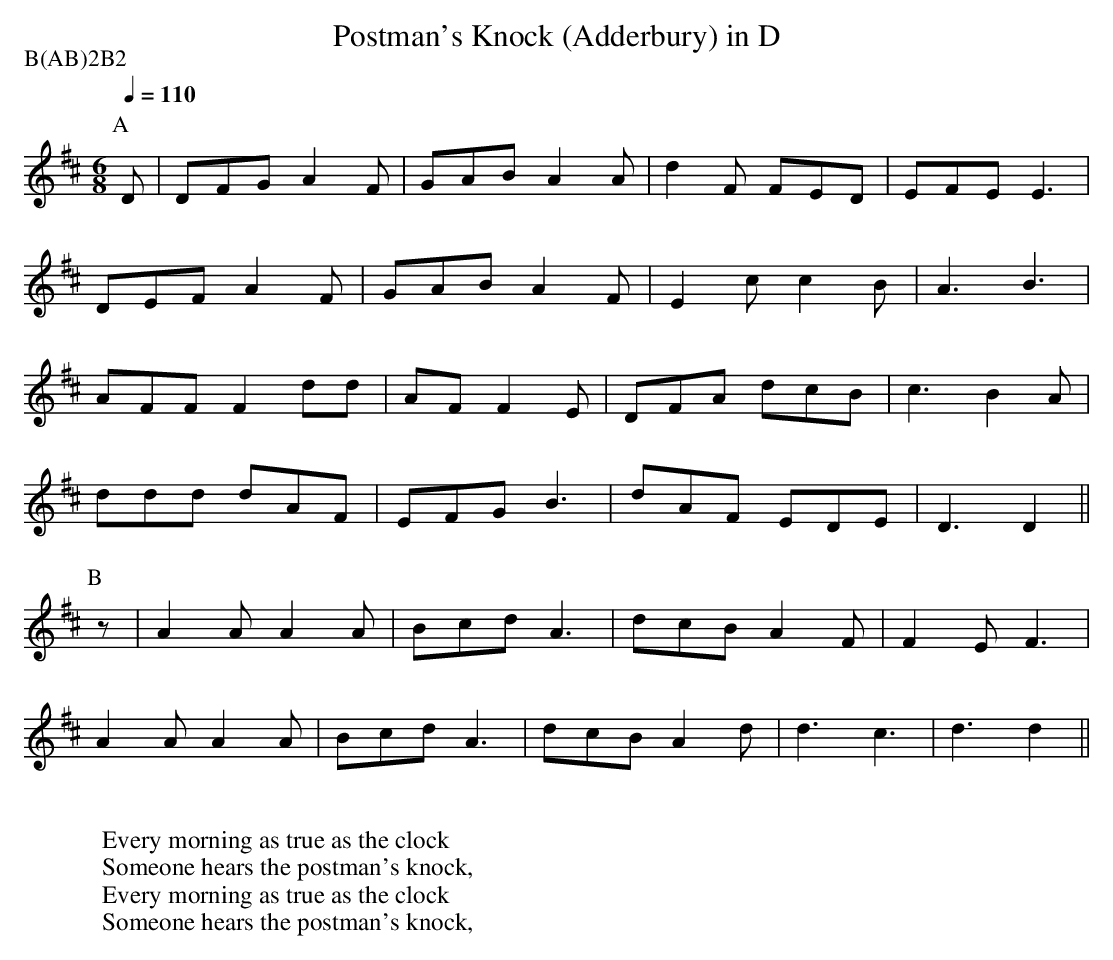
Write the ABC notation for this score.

X:1
T:Postman's Knock (Adderbury) in D
L:1/8
M:6/8
P:B(AB)2B2
Q:1/4=110
K:Dmaj
P:A
D|DFG A2F|GAB A2A|d2F FED |EFE E3 |
DEF A2F|GAB A2F|E2 c c2 B | A3 B3 |
AFF F2dd|AF F2E|DFA dcB |c3 B2A |
ddd dAF|EFG B3|dAF EDE|D3 D2 ||
P:B
z|A2A A2A|Bcd A3 |dcB A2F |F2E F3 |
A2A A2A|Bcd A3 |dcB A2d |d3 c3 |d3 d2||
W:
W:Every morning as true as the clock
W:Someone hears the postman's knock,
W:Every morning as true as the clock
W:Someone hears the postman's knock,
